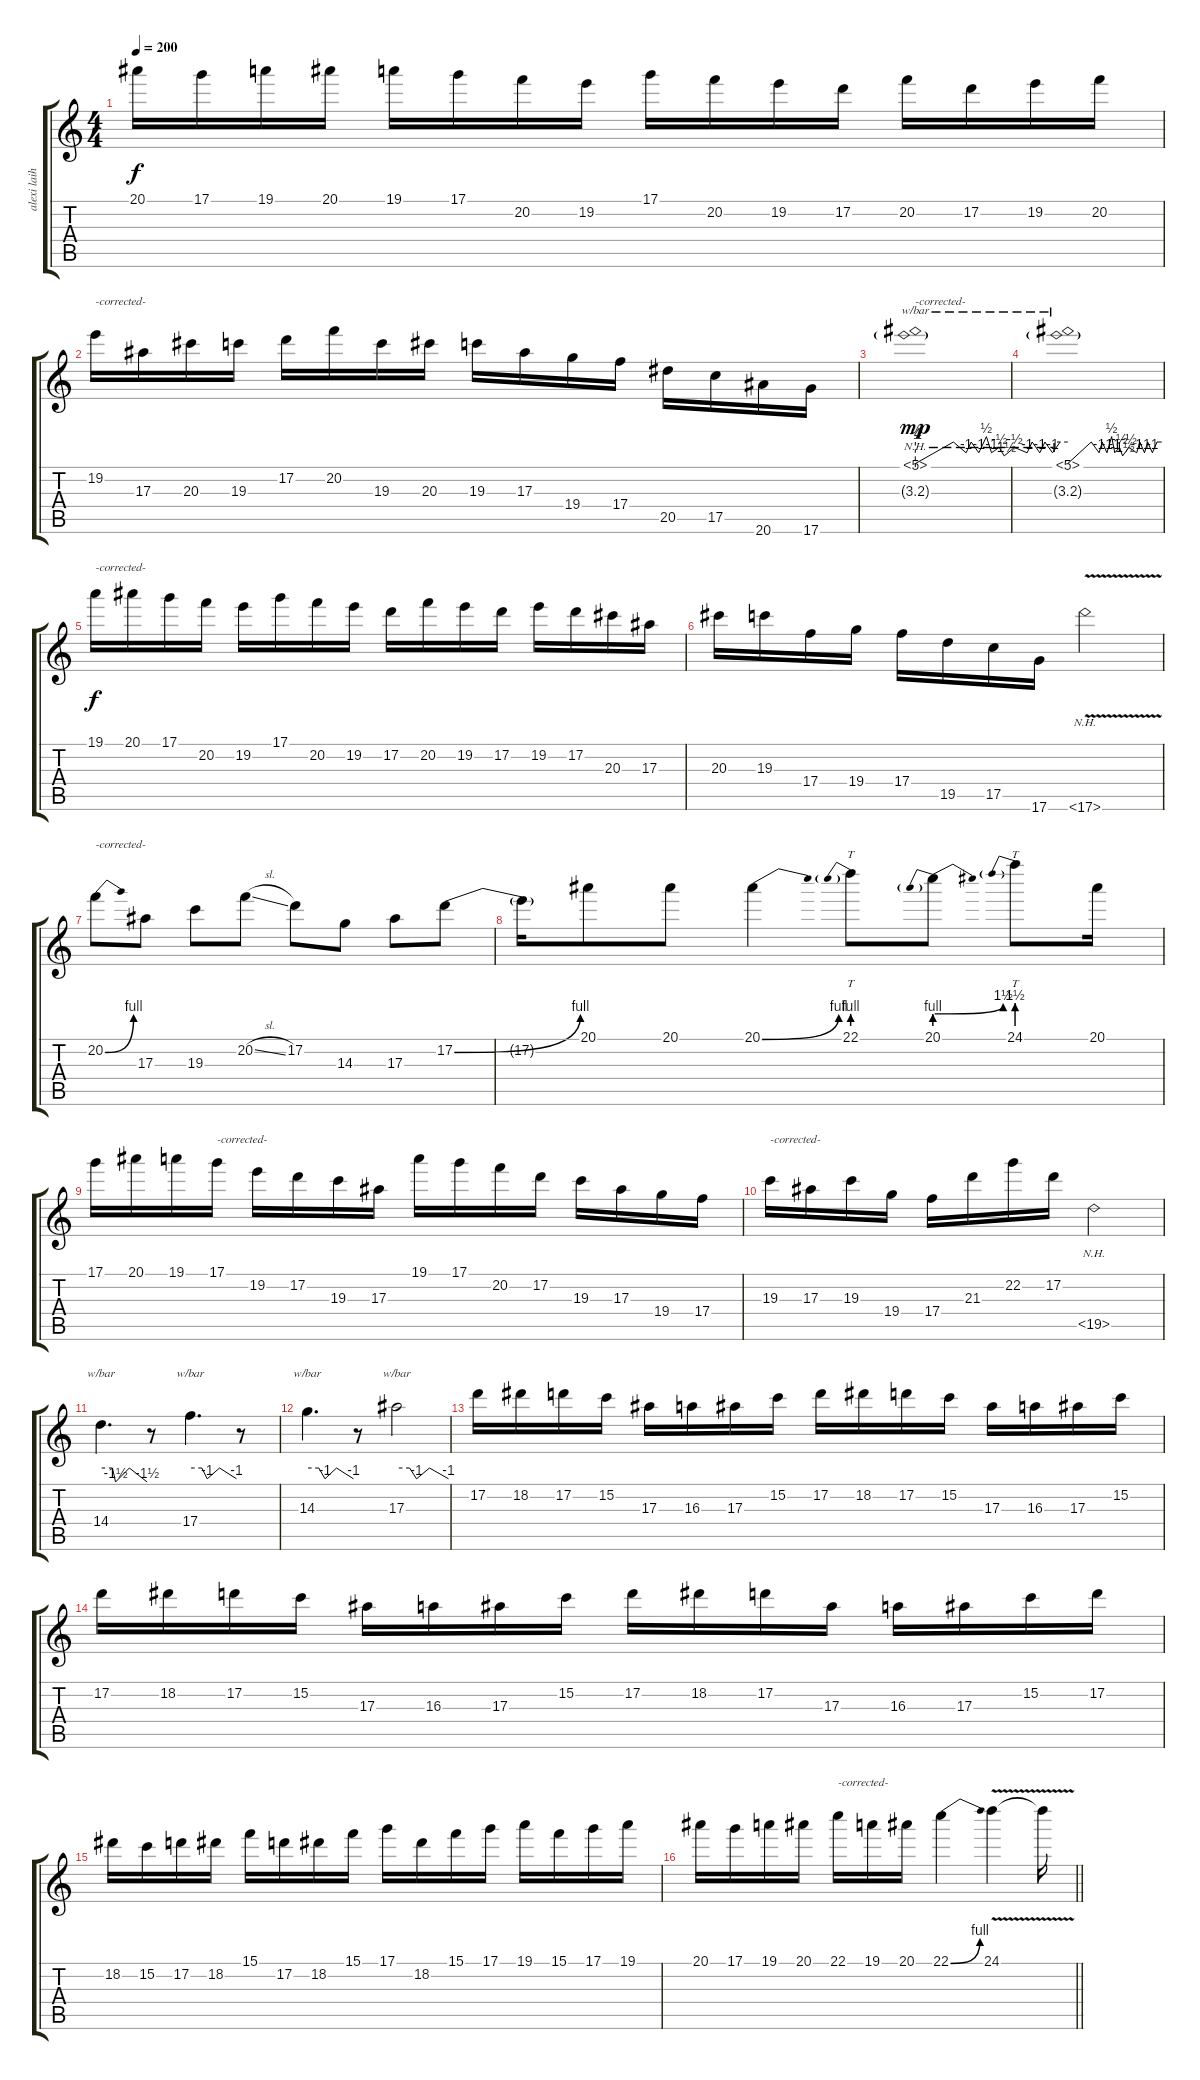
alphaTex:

\track ("alexi laiho" "alexi laih") {instrument distortionguitar}
\staff {score tabs}
\tuning (D4 A3 F3 C3 G2 D2) {hide}
\ts (4 4)
\tempo 200
\clef g2
\ks c
20.1.16{dy f} 17.1.16 19.1.16 20.1.16 19.1.16 17.1.16 20.2.16 19.2.16 17.1.16 20.2.16 19.2.16 17.2.16 20.2.16 17.2.16 19.2.16 20.2.16 |
19.2.16{txt "-corrected-"} 17.3.16 20.3.16 19.3.16 17.2.16 20.2.16 19.3.16 20.3.16 19.3.16 17.3.16 19.4.16 17.4.16 20.5.16 17.5.16 20.6.16 17.6.16 |
(5.1{nh} 3.3{nh g}).1{tbe (custom default 0 -16 15 0 20 -4 22 0 25 -4 28 2 30 -4 33 -2 35 -6 39 -2 44 -4 46 0 49 -4 51 0 54 -4 57 0 60 0) txt "-corrected-" dy mp} |
(5.1{nh} 3.3{nh g}).1{tbe (custom default 0 -16 15 0 20 -4 22 0 25 -4 28 2 30 -4 33 -2 35 -6 39 -2 44 -4 46 0 49 -4 51 0 54 -4 57 0 60 0)} |
19.1.16{txt "-corrected-" dy f} 20.1.16 17.1.16 20.2.16 19.2.16 17.1.16 20.2.16 19.2.16 17.2.16 20.2.16 19.2.16 17.2.16 19.2.16 17.2.16 20.3.16 17.3.16 |
20.3.16 19.3.16 17.4.16 19.4.16 17.4.16 19.5.16 17.5.16 17.6.16 17.6{nh v}.2 |
20.2{be (bend 0 0 60 4)}.8{txt "-corrected-"} 17.3.8 19.3.8 20.2{sl}.8 17.2.8 14.3.8 17.3.8 17.2{be (bend 0 0 60 4)}.8 |
17.2{t}.16 20.1.8 20.1.8 20.1{be (bend 0 0 60 4)}.4 22.1{be (prebend 0 4 60 4)}.8{tt} 20.1{be (prebendbend 0 4 60 6)}.8 24.1{be (prebend 0 6 60 6)}.8{tt} 20.1.16 |
17.1.16 20.1.16 19.1.16 17.1.16{txt "-corrected-"} 19.2.16 17.2.16 19.3.16 17.3.16 19.1.16 17.1.16 20.2.16 17.2.16 19.3.16 17.3.16 19.4.16 17.4.16 |
19.3.16{txt "-corrected-"} 17.3.16 19.3.16 19.4.16 17.4.16 21.3.16 22.2.16 17.2.16 19.5{nh}.2 |
14.4.4{d tbe (custom default 0 0 15 0 19 -6 37 0 60 -6)} r.8 17.4.4{d tbe (custom default 0 0 15 0 22 -4 38 0 60 -4)} r.8 |
14.3.4{d tbe (custom default 0 0 15 0 23 -4 38 0 60 -4)} r.8 17.3.2{tbe (custom default 0 0 15 0 23 -4 38 0 60 -4)} |
17.2.16 18.2.16 17.2.16 15.2.16 17.3.16 16.3.16 17.3.16 15.2.16 17.2.16 18.2.16 17.2.16 15.2.16 17.3.16 16.3.16 17.3.16 15.2.16 |
17.2.16 18.2.16 17.2.16 15.2.16 17.3.16 16.3.16 17.3.16 15.2.16 17.2.16 18.2.16 17.2.16 17.3.16 16.3.16 17.3.16 15.2.16 17.2.16 |
18.2.16 15.2.16 17.2.16 18.2.16 15.1.16 17.2.16 18.2.16 15.1.16 17.1.16 18.2.16 15.1.16 17.1.16 19.1.16 15.1.16 17.1.16 19.1.16 |
\barLineRight lightlight
20.1.16 17.1.16 19.1.16 20.1.16 22.1.16{txt "-corrected-"} 19.1.16 20.1.16 22.1{be (bend 0 0 60 4)}.4 24.1{v}.4 24.1{t}.16
